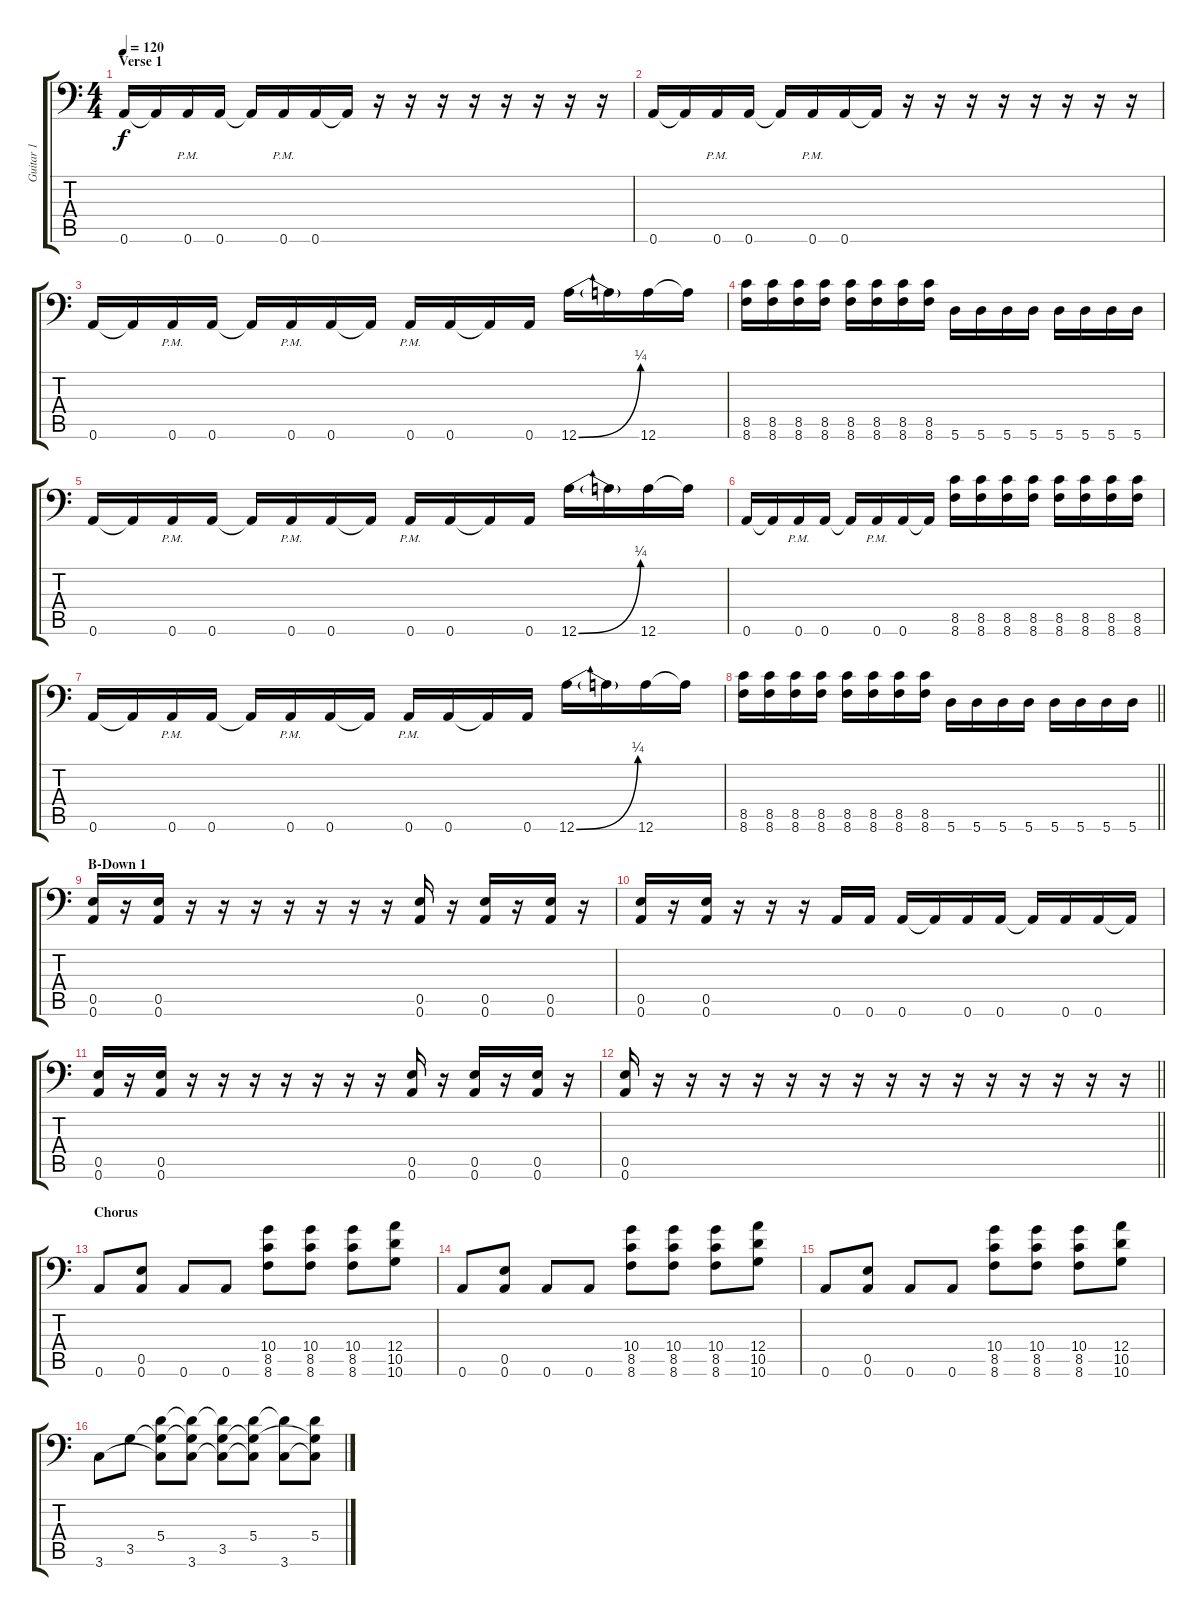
\track ("Guitar 1" "Guitar 1") {instrument distortionguitar}
\staff {score tabs}
\tuning (B3 G3 D3 A2 E2 A1) {hide}
\ts (4 4)
\section ("" "Verse 1")
\tempo 120
\clef f4
\ks c
0.6.16{dy f} 0.6{t}.16 0.6{pm}.16 0.6.16 0.6{t}.16 0.6{pm}.16 0.6.16 0.6{t}.16 r.16 r.16 r.16 r.16 r.16 r.16 r.16 r.16 |
0.6.16 0.6{t}.16 0.6{pm}.16 0.6.16 0.6{t}.16 0.6{pm}.16 0.6.16 0.6{t}.16 r.16 r.16 r.16 r.16 r.16 r.16 r.16 r.16 |
0.6.16 0.6{t}.16 0.6{pm}.16 0.6.16 0.6{t}.16 0.6{pm}.16 0.6.16 0.6{t}.16 0.6{pm}.16 0.6.16 0.6{t}.16 0.6.16 12.6{be (bend 0 0 60 1)}.16 12.6{t}.16 12.6.16 12.6{t}.16 |
(8.5 8.6).16 (8.5 8.6).16 (8.5 8.6).16 (8.5 8.6).16 (8.5 8.6).16 (8.5 8.6).16 (8.5 8.6).16 (8.5 8.6).16 5.6.16 5.6.16 5.6.16 5.6.16 5.6.16 5.6.16 5.6.16 5.6.16 |
0.6.16 0.6{t}.16 0.6{pm}.16 0.6.16 0.6{t}.16 0.6{pm}.16 0.6.16 0.6{t}.16 0.6{pm}.16 0.6.16 0.6{t}.16 0.6.16 12.6{be (bend 0 0 60 1)}.16 12.6{t}.16 12.6.16 12.6{t}.16 |
0.6.16 0.6{t}.16 0.6{pm}.16 0.6.16 0.6{t}.16 0.6{pm}.16 0.6.16 0.6{t}.16 (8.5 8.6).16 (8.5 8.6).16 (8.5 8.6).16 (8.5 8.6).16 (8.5 8.6).16 (8.5 8.6).16 (8.5 8.6).16 (8.5 8.6).16 |
0.6.16 0.6{t}.16 0.6{pm}.16 0.6.16 0.6{t}.16 0.6{pm}.16 0.6.16 0.6{t}.16 0.6{pm}.16 0.6.16 0.6{t}.16 0.6.16 12.6{be (bend 0 0 60 1)}.16 12.6{t}.16 12.6.16 12.6{t}.16 |
\barLineRight lightlight
(8.5 8.6).16 (8.5 8.6).16 (8.5 8.6).16 (8.5 8.6).16 (8.5 8.6).16 (8.5 8.6).16 (8.5 8.6).16 (8.5 8.6).16 5.6.16 5.6.16 5.6.16 5.6.16 5.6.16 5.6.16 5.6.16 5.6.16 |
\section ("" "B-Down 1")
(0.5 0.6).16 r.16 (0.5 0.6).16 r.16 r.16 r.16 r.16 r.16 r.16 r.16 (0.5 0.6).16 r.16 (0.5 0.6).16 r.16 (0.5 0.6).16 r.16 |
(0.5 0.6).16 r.16 (0.5 0.6).16 r.16 r.16 r.16 0.6.16{volume 10} 0.6.16 0.6.16 0.6{t}.16 0.6.16 0.6.16 0.6{t}.16 0.6.16 0.6.16 0.6{t}.16 |
(0.5 0.6).16 r.16 (0.5 0.6).16 r.16 r.16 r.16 r.16 r.16 r.16 r.16 (0.5 0.6).16 r.16 (0.5 0.6).16 r.16 (0.5 0.6).16 r.16 |
\barLineRight lightlight
(0.5 0.6).16 r.16 r.16 r.16 r.16 r.16 r.16 r.16 r.16 r.16 r.16 r.16 r.16 r.16 r.16 r.16 |
\section ("" "Chorus")
0.6.8 (0.5 0.6).8 0.6.8 0.6.8 (10.4 8.5 8.6).8 (10.4 8.5 8.6).8 (10.4 8.5 8.6).8 (12.4 10.5 10.6).8 |
0.6.8 (0.5 0.6).8 0.6.8 0.6.8 (10.4 8.5 8.6).8 (10.4 8.5 8.6).8 (10.4 8.5 8.6).8 (12.4 10.5 10.6).8 |
0.6.8 (0.5 0.6).8 0.6.8 0.6.8 (10.4 8.5 8.6).8 (10.4 8.5 8.6).8 (10.4 8.5 8.6).8 (12.4 10.5 10.6).8 |
3.6.8 3.5.8 (5.4 3.5{t} 3.6{t}).8 (5.4{t} 3.5{t} 3.6).8 (5.4{t} 3.5 3.6{t}).8 (5.4 3.5{t} 3.6{t}).8 (5.4{t} 3.6).8 (5.4 3.5{t} 3.6{t}).8
